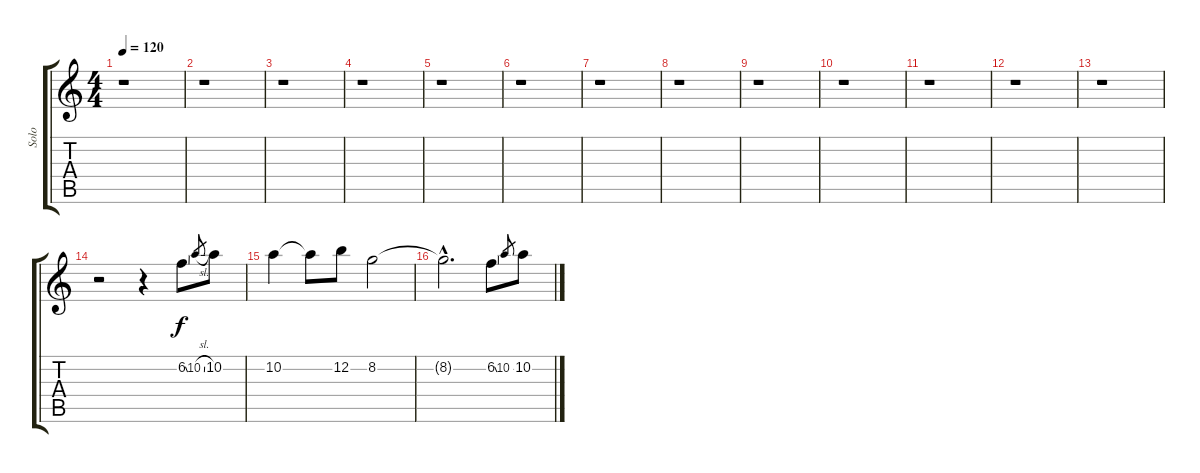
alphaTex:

\track ("Solo" "Solo") {instrument distortionguitar}
\staff {score tabs}
\tuning (E4 B3 G3 D3 A2 E2) {hide}
\ts (4 4)
\tempo 120
\clef g2
\ks c
r.1{dy f} |
r.1 |
r.1 |
r.1 |
r.1 |
r.1 |
r.1 |
r.1 |
r.1 |
r.1 |
r.1 |
r.1 |
r.1 |
r.2 r.4 6.2{ss}.8 10.2{sl}.8{gr} 10.2.8 |
10.2.4 10.2{t}.8 12.2.8 8.2.2 |
8.2{hac t}.2{d} 6.2{ss}.8 10.2.8{gr} 10.2.8
